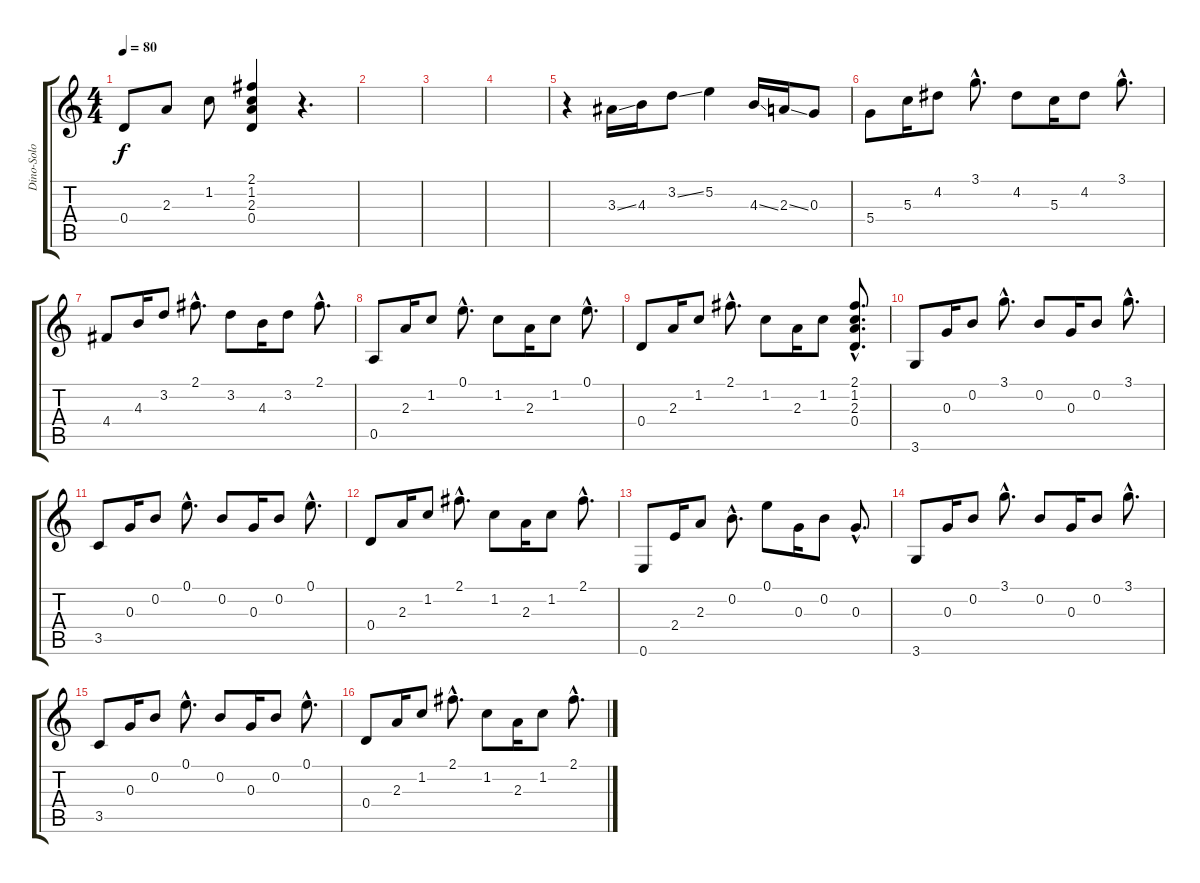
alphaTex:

\track ("Dino-Solo Guitar" "Dino-Solo ") {instrument electricguitarjazz}
\staff {score tabs}
\tuning (E4 B3 G3 D3 A2 E2) {hide}
\ts (4 4)
\tempo 80
\clef g2
\ks c
0.4.8{dy f} 2.3.8 1.2.8 (2.1 1.2 2.3 0.4).4 r.4{d} |
|
|
|
r.4 3.3{ss}.16 4.3.16 3.2{ss}.8 5.2.4 4.3{ss}.16 2.3{ss}.16 0.3.8 |
5.4.8{volume 11 instrument electricguitarjazz} 5.3.16 4.2.8 3.1{hac}.8{d} 4.2.8 5.3.16 4.2.8 3.1{hac}.8{d} |
4.4.8 4.3.16 3.2.8 2.1{hac}.8{d} 3.2.8 4.3.16 3.2.8 2.1{hac}.8{d} |
0.5.8 2.3.16 1.2.8 0.1{hac}.8{d} 1.2.8 2.3.16 1.2.8 0.1{hac}.8{d} |
0.4.8 2.3.16 1.2.8 2.1{hac}.8{d} 1.2.8 2.3.16 1.2.8 (2.1{hac} 1.2{hac} 2.3{hac} 0.4{hac}).8{d} |
3.6.8 0.3.16 0.2.8 3.1{hac}.8{d} 0.2.8 0.3.16 0.2.8 3.1{hac}.8{d} |
3.5.8 0.3.16 0.2.8 0.1{hac}.8{d} 0.2.8 0.3.16 0.2.8 0.1{hac}.8{d} |
0.4.8 2.3.16 1.2.8 2.1{hac}.8{d} 1.2.8 2.3.16 1.2.8 2.1{hac}.8{d} |
0.6.8 2.4.16 2.3.8 0.2{hac}.8{d} 0.1.8 0.3.16 0.2.8 0.3{hac}.8{d} |
3.6.8 0.3.16 0.2.8 3.1{hac}.8{d} 0.2.8 0.3.16 0.2.8 3.1{hac}.8{d} |
3.5.8 0.3.16 0.2.8 0.1{hac}.8{d} 0.2.8 0.3.16 0.2.8 0.1{hac}.8{d} |
0.4.8 2.3.16 1.2.8 2.1{hac}.8{d} 1.2.8 2.3.16 1.2.8 2.1{hac}.8{d}
